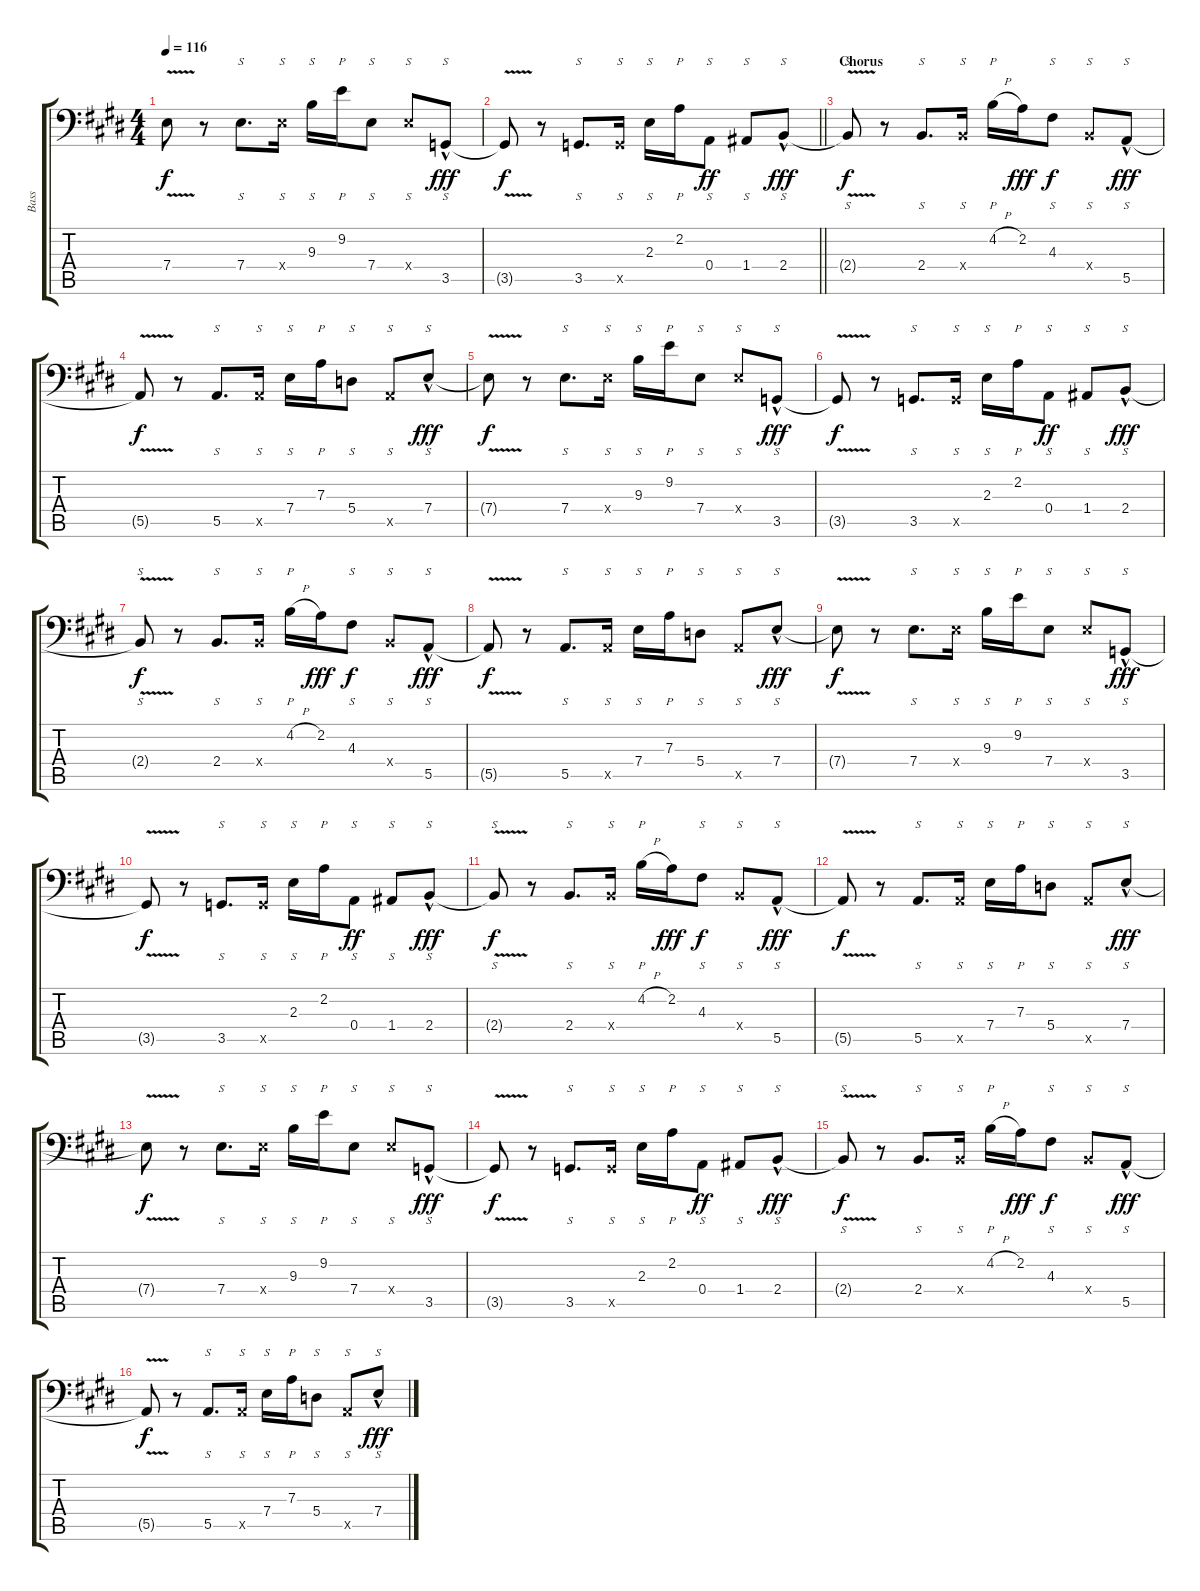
\track ("Bass" "Bass") {instrument slapbass2}
\staff {score tabs}
\tuning (C3 G2 D2 A1 E1 B0) {hide}
\ts (4 4)
\tempo 116
\clef f4
\ks e
7.4{v t}.8{dy f} r.8 7.4.8{s d} 7.4{x}.16{s} 9.3.16{s} 9.2.16{p} 7.4.8{s} 7.4{x}.8{s} 3.5{hac}.8{s dy fff} |
\barLineRight lightlight
3.5{v t}.8{dy f} r.8 3.5.8{s d} 3.5{x}.16{s} 2.3.16{s} 2.2.16{p} 0.4.8{s dy ff} 1.4.8{s} 2.4{hac}.8{s dy fff} |
\section ("" "Chorus")
2.4{v t}.8{s dy f} r.8 2.4.8{s d} 2.4{x}.16{s} 4.2{h}.16{p} 2.2.16{dy fff} 4.3.8{s dy f} 2.4{x}.8{s} 5.5{hac}.8{s dy fff} |
5.5{v t}.8{dy f} r.8 5.5.8{s d} 5.5{x}.16{s} 7.4.16{s} 7.3.16{p} 5.4.8{s} 5.5{x}.8{s} 7.4{hac}.8{s dy fff} |
7.4{v t}.8{dy f} r.8 7.4.8{s d} 7.4{x}.16{s} 9.3.16{s} 9.2.16{p} 7.4.8{s} 7.4{x}.8{s} 3.5{hac}.8{s dy fff} |
3.5{v t}.8{dy f} r.8 3.5.8{s d} 3.5{x}.16{s} 2.3.16{s} 2.2.16{p} 0.4.8{s dy ff} 1.4.8{s} 2.4{hac}.8{s dy fff} |
2.4{v t}.8{s dy f} r.8 2.4.8{s d} 2.4{x}.16{s} 4.2{h}.16{p} 2.2.16{dy fff} 4.3.8{s dy f} 2.4{x}.8{s} 5.5{hac}.8{s dy fff} |
5.5{v t}.8{dy f} r.8 5.5.8{s d} 5.5{x}.16{s} 7.4.16{s} 7.3.16{p} 5.4.8{s} 5.5{x}.8{s} 7.4{hac}.8{s dy fff} |
7.4{v t}.8{dy f} r.8 7.4.8{s d} 7.4{x}.16{s} 9.3.16{s} 9.2.16{p} 7.4.8{s} 7.4{x}.8{s} 3.5{hac}.8{s dy fff} |
3.5{v t}.8{dy f} r.8 3.5.8{s d} 3.5{x}.16{s} 2.3.16{s} 2.2.16{p} 0.4.8{s dy ff} 1.4.8{s} 2.4{hac}.8{s dy fff} |
2.4{v t}.8{s dy f} r.8 2.4.8{s d} 2.4{x}.16{s} 4.2{h}.16{p} 2.2.16{dy fff} 4.3.8{s dy f} 2.4{x}.8{s} 5.5{hac}.8{s dy fff} |
5.5{v t}.8{dy f} r.8 5.5.8{s d} 5.5{x}.16{s} 7.4.16{s} 7.3.16{p} 5.4.8{s} 5.5{x}.8{s} 7.4{hac}.8{s dy fff} |
7.4{v t}.8{dy f} r.8 7.4.8{s d} 7.4{x}.16{s} 9.3.16{s} 9.2.16{p} 7.4.8{s} 7.4{x}.8{s} 3.5{hac}.8{s dy fff} |
3.5{v t}.8{dy f} r.8 3.5.8{s d} 3.5{x}.16{s} 2.3.16{s} 2.2.16{p} 0.4.8{s dy ff} 1.4.8{s} 2.4{hac}.8{s dy fff} |
2.4{v t}.8{s dy f} r.8 2.4.8{s d} 2.4{x}.16{s} 4.2{h}.16{p} 2.2.16{dy fff} 4.3.8{s dy f} 2.4{x}.8{s} 5.5{hac}.8{s dy fff} |
5.5{v t}.8{dy f} r.8 5.5.8{s d} 5.5{x}.16{s} 7.4.16{s} 7.3.16{p} 5.4.8{s} 5.5{x}.8{s} 7.4{hac}.8{s dy fff}
